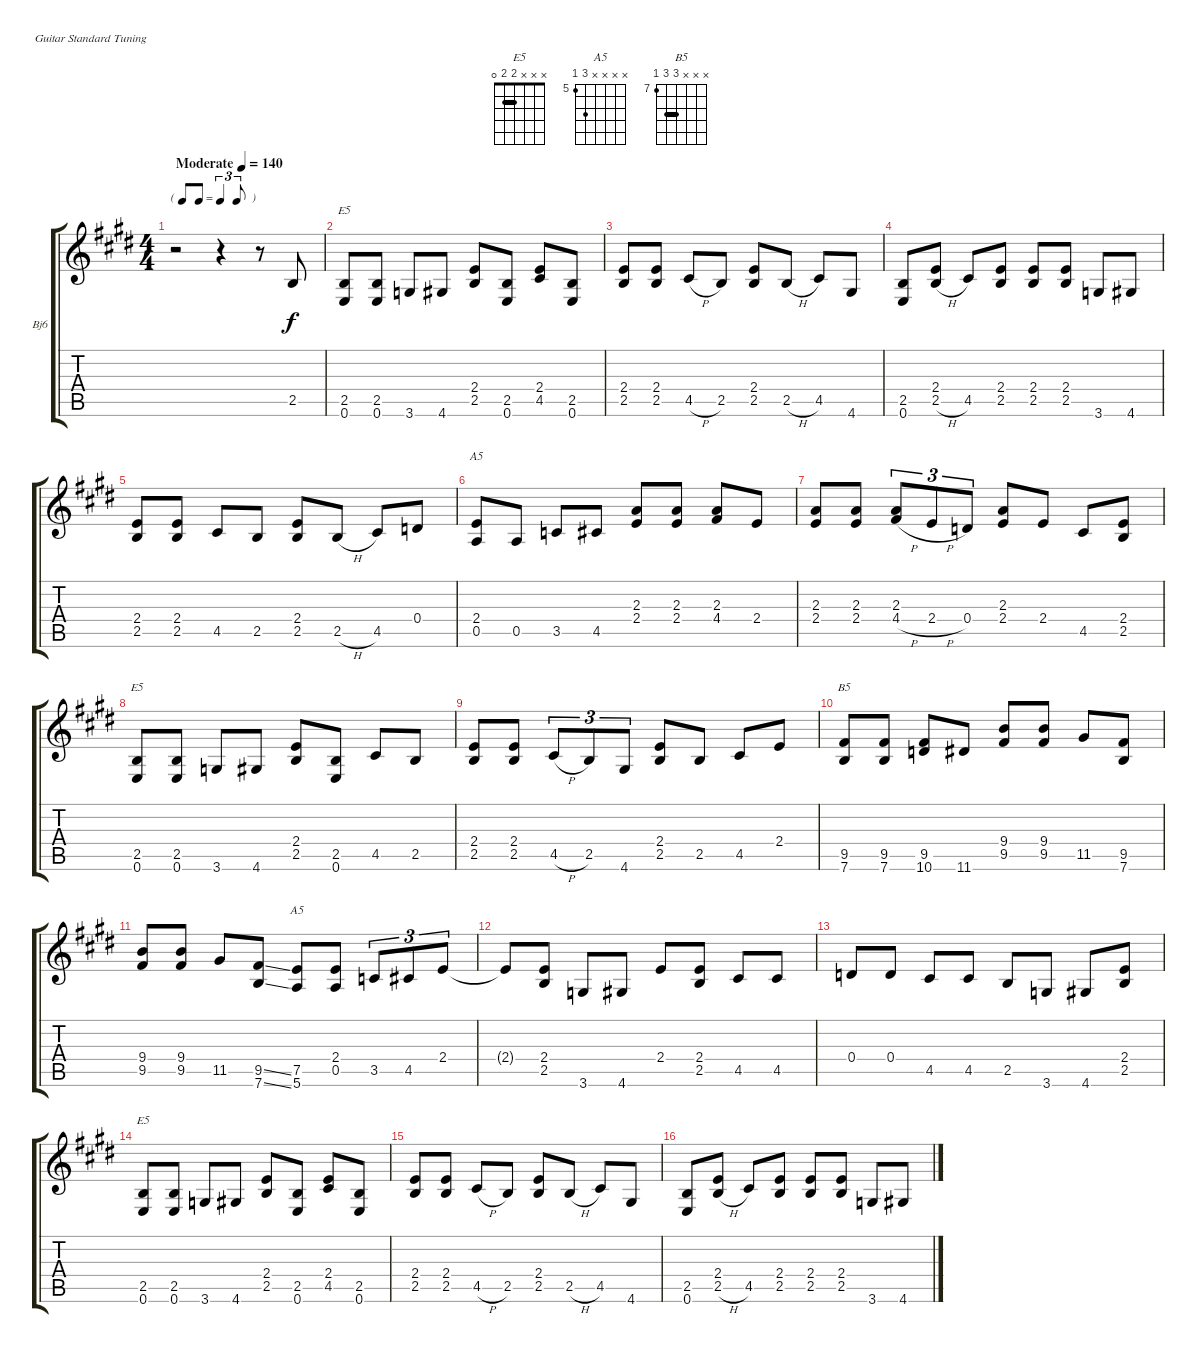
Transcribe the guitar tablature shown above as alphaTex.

\bracketExtendMode groupsimilarinstruments
\firstSystemTrackNameOrientation horizontal
\otherSystemsTrackNameOrientation horizontal
\track ("Banjo" "Bj6") {instrument banjo}
\staff {score tabs}
\tuning (E4 B3 G3 D3 A2 E2)
\displaytranspose 12
\chord ("E5" x x x 2 2 0) {barre 2}
\chord ("A5" x x 2 2 0 x) {barre 2}
\chord ("B5" x x x 9 9 7) {firstfret 7 barre 9}
\chord ("A5" x x x x 7 5) {firstfret 5}
\ts (4 4)
\beaming (8 2 2 2 2)
\tf triplet8th
\tempo (140 "Moderate")
\clef g2
\ks e
r.2{dy f instrument banjo} r.4 r.8 2.5.8 |
(2.5 0.6).8{ch "E5"} (2.5 0.6).8 3.6.8 4.6.8 (2.4 2.5).8 (2.5 0.6).8 (2.4 4.5).8 (2.5 0.6).8 |
(2.4 2.5).8 (2.4 2.5).8 4.5{h}.8 2.5.8 (2.4 2.5).8 2.5{h}.8 4.5.8 4.6.8 |
(2.5 0.6).8 (2.4 2.5{h}).8 4.5.8 (2.4 2.5).8 (2.4 2.5).8 (2.4 2.5).8 3.6.8 4.6.8 |
(2.4 2.5).8 (2.4 2.5).8 4.5.8 2.5.8 (2.4 2.5).8 2.5{h}.8 4.5.8 0.4.8 |
(2.4 0.5).8{ch "A5"} 0.5.8 3.5.8 4.5.8 (2.3 2.4).8 (2.3 2.4).8 (2.3 4.4).8 2.4.8 |
(2.3 2.4).8 (2.3 2.4).8 (2.3 4.4{h}).8{tu (3 2)} 2.4{h}.8{tu (3 2)} 0.4.8{tu (3 2)} (2.3 2.4).8 2.4.8 4.5.8 (2.4 2.5).8 |
(2.5 0.6).8{ch "E5"} (2.5 0.6).8 3.6.8 4.6.8 (2.4 2.5).8 (2.5 0.6).8 4.5.8 2.5.8 |
(2.4 2.5).8 (2.4 2.5).8 4.5{h}.8{tu (3 2)} 2.5.8{tu (3 2)} 4.6.8{tu (3 2)} (2.4 2.5).8 2.5.8 4.5.8 2.4.8 |
(9.5 7.6).8{ch "B5"} (9.5 7.6).8 (9.5 10.6).8 11.6.8 (9.4 9.5).8 (9.4 9.5).8 11.5.8 (9.5 7.6).8 |
(9.4 9.5).8 (9.4 9.5).8 11.5.8 (9.5{ss} 7.6{ss}).8 (7.5 5.6).8{ch "A5"} (2.4 0.5).8 3.5.8{tu (3 2)} 4.5.8{tu (3 2)} 2.4.8{tu (3 2)} |
2.4{t}.8 (2.4 2.5).8 3.6.8 4.6.8 2.4.8 (2.4 2.5).8 4.5.8 4.5.8 |
0.4.8 0.4.8 4.5.8 4.5.8 2.5.8 3.6.8 4.6.8 (2.4 2.5).8 |
(2.5 0.6).8{ch "E5"} (2.5 0.6).8 3.6.8 4.6.8 (2.4 2.5).8 (2.5 0.6).8 (2.4 4.5).8 (2.5 0.6).8 |
(2.4 2.5).8 (2.4 2.5).8 4.5{h}.8 2.5.8 (2.4 2.5).8 2.5{h}.8 4.5.8 4.6.8 |
(2.5 0.6).8 (2.4 2.5{h}).8 4.5.8 (2.4 2.5).8 (2.4 2.5).8 (2.4 2.5).8 3.6.8 4.6.8
